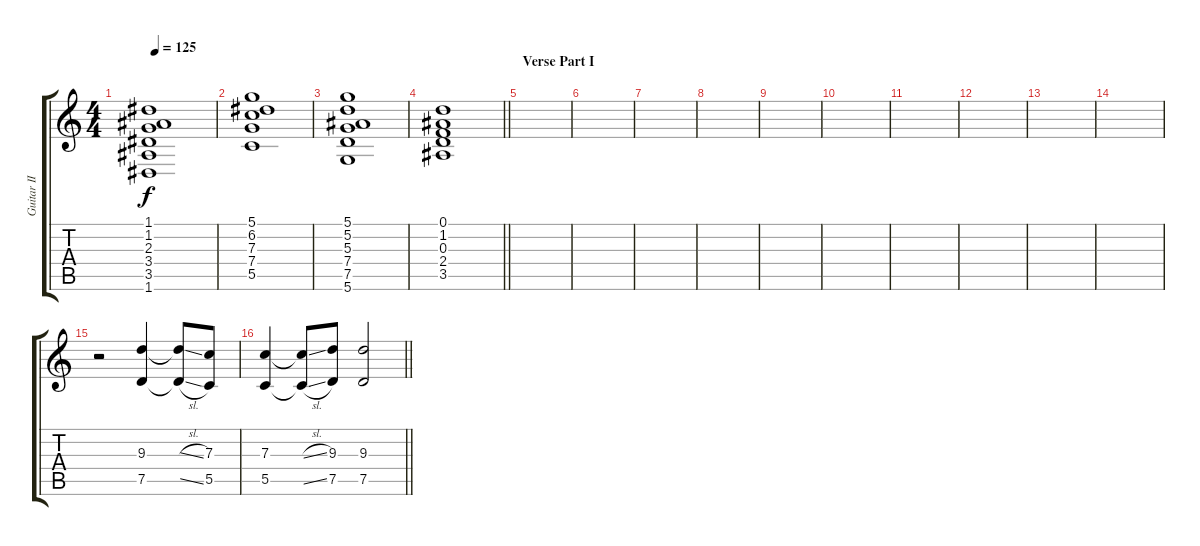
\track ("Guitar II" "Guitar II") {instrument distortionguitar}
\staff {score tabs}
\tuning (D4 A3 F3 C3 G2 D2) {hide}
\ts (4 4)
\tempo 125
\clef g2
\ks c
(1.1 1.2 2.3 3.4 3.5 1.6).1{dy f} |
(5.1 6.2 7.3 7.4 5.5).1 |
(5.1 5.2 5.3 7.4 7.5 5.6).1 |
\barLineRight lightlight
(0.1 1.2 0.3 2.4 3.5).1 |
\section ("" "Verse Part I")
|
|
|
|
|
|
|
|
|
|
r.2 (9.3 7.5).4{volume 11 instrument overdrivenguitar} (9.3{sl t} 7.5{sl t}).8 (7.3 5.5).8 |
\barLineRight lightlight
(7.3 5.5).4 (7.3{sl t} 5.5{sl t}).8 (9.3 7.5).8 (9.3 7.5).2
